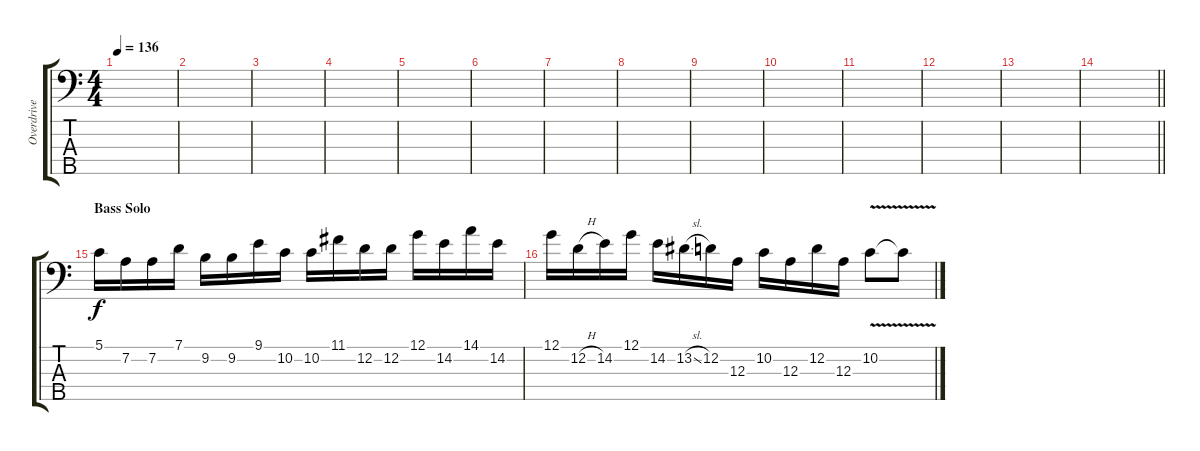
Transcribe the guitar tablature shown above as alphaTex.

\track ("Overdrive" "Overdrive") {instrument overdrivenguitar}
\staff {score tabs}
\tuning (G2 D2 A1 E1 B0) {hide}
\ts (4 4)
\tempo 136
\clef f4
\ks c
|
|
|
|
|
|
|
|
|
|
|
|
|
\barLineRight lightlight
|
\section ("" "Bass Solo")
5.1.16 7.2.16 7.2.16 7.1.16 9.2.16 9.2.16 9.1.16 10.2.16 10.2.16 11.1.16 12.2.16 12.2.16 12.1.16 14.2.16 14.1.16 14.2.16 |
12.1.16 12.2{h}.16 14.2.16 12.1.16 14.2.16 13.2{sl}.16 12.2.16 12.3.16 10.2.16 12.3.16 12.2.16 12.3.16 10.2{v}.8 10.2{t}.8
